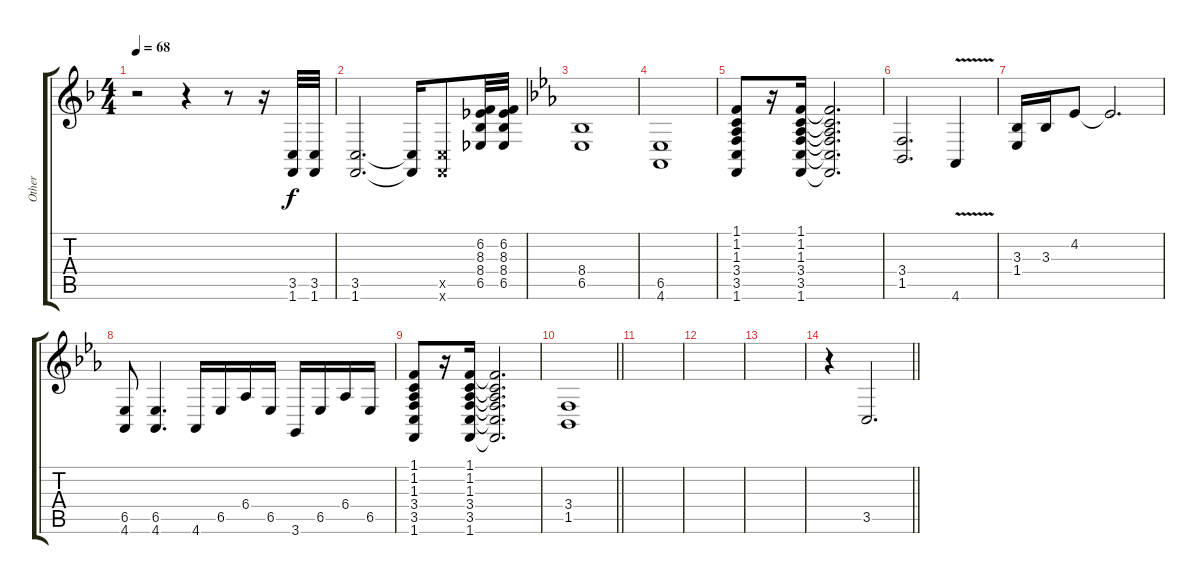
\track ("Other" "Other") {instrument lead1square}
\staff {score tabs}
\tuning (E4 B3 G3 D3 A2 E2) {hide}
\ts (4 4)
\tempo 68
\clef g2
\ks dminor
r.2{dy f} r.4 r.8 r.16 (3.5 1.6).32 (3.5 1.6).32 |
(3.5 1.6).2{d} (3.5{t} 1.6{t}).16 (3.5{x} 1.6{x}).8 (6.2 8.3 8.4 6.5).32 (6.2 8.3 8.4 6.5).32 |
\ks eb
(8.4 6.5).1{volume 13 instrument overdrivenguitar} |
(6.5 4.6).1 |
(1.1 1.2 1.3 3.4 3.5 1.6).8 r.16 (1.1 1.2 1.3 3.4 3.5 1.6).16 (1.1{t} 1.2{t} 1.3{t} 3.4{t} 3.5{t} 1.6{t}).2{d} |
(3.4 1.5).2{d} 4.6{v}.4 |
(3.3 1.4).16 3.3.16 4.2.8 4.2{t}.2{d} |
(6.5 4.6).8 (6.5 4.6).4{d} 4.6.16 6.5.16 6.4.16 6.5.16 3.6.16 6.5.16 6.4.16 6.5.16 |
(1.1 1.2 1.3 3.4 3.5 1.6).8 r.16 (1.1 1.2 1.3 3.4 3.5 1.6).16 (1.1{t} 1.2{t} 1.3{t} 3.4{t} 3.5{t} 1.6{t}).2{d} |
\barLineRight lightlight
(3.4 1.5).1 |
|
|
|
\barLineRight lightlight
r.4{volume 9 instrument lead1square} 3.5.2{d}
